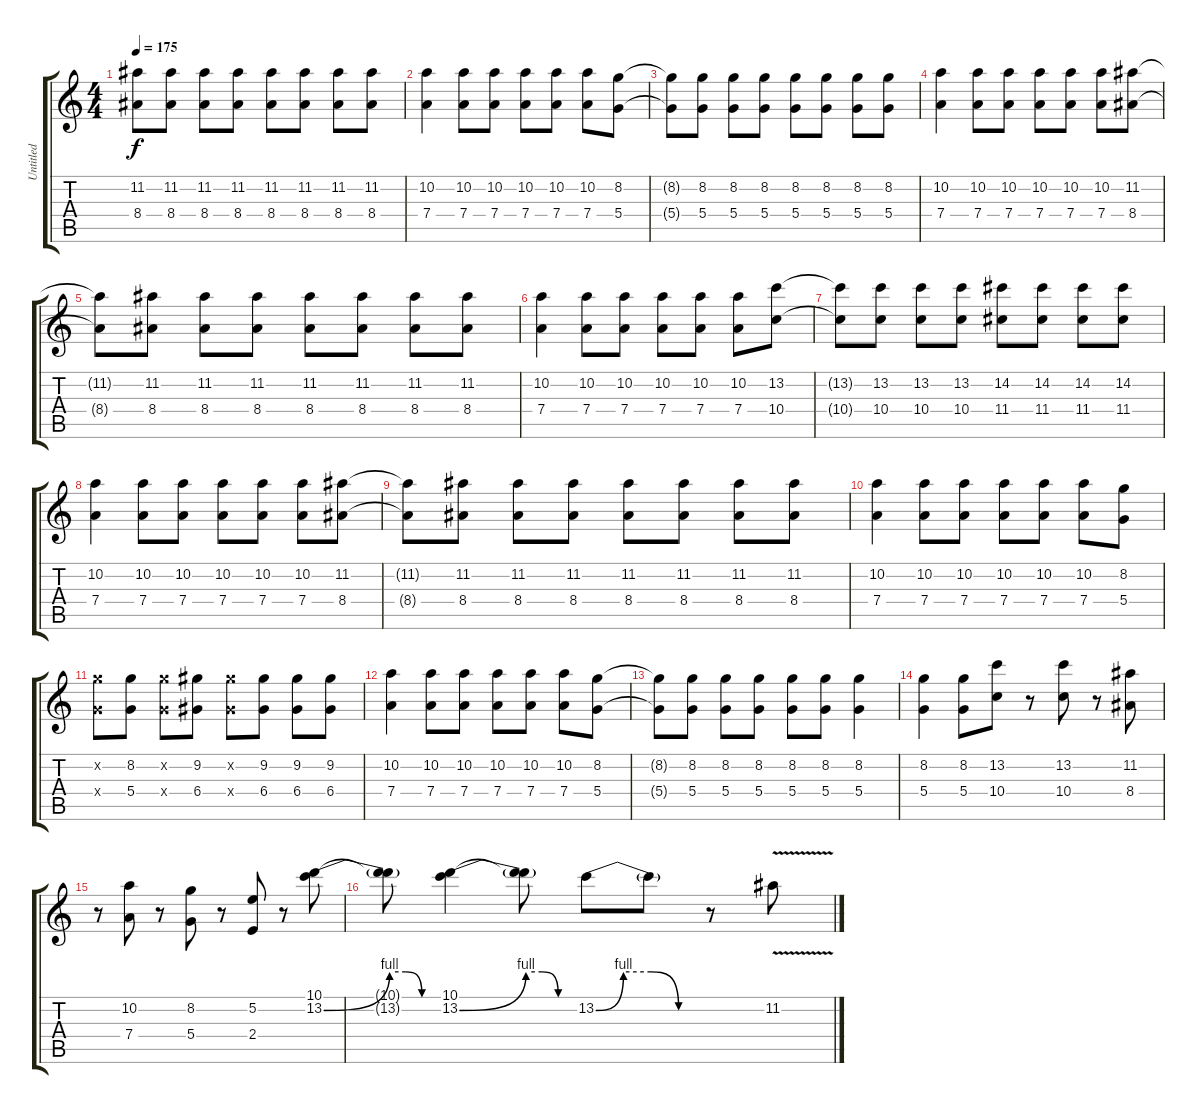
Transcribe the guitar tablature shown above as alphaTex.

\track ("Untitled" "Untitled") {instrument overdrivenguitar}
\staff {score tabs}
\tuning (E4 B3 G3 D3 A2 E2) {hide}
\ts (4 4)
\tempo 175
\clef g2
\ks c
(11.2{t} 8.4{t}).8{dy f} (11.2 8.4).8 (11.2 8.4).8 (11.2 8.4).8 (11.2 8.4).8 (11.2 8.4).8 (11.2 8.4).8 (11.2 8.4).8 |
(10.2 7.4).4 (10.2 7.4).8 (10.2 7.4).8 (10.2 7.4).8 (10.2 7.4).8 (10.2 7.4).8 (8.2 5.4).8 |
(8.2{t} 5.4{t}).8 (8.2 5.4).8 (8.2 5.4).8 (8.2 5.4).8 (8.2 5.4).8 (8.2 5.4).8 (8.2 5.4).8 (8.2 5.4).8 |
(10.2 7.4).4 (10.2 7.4).8 (10.2 7.4).8 (10.2 7.4).8 (10.2 7.4).8 (10.2 7.4).8 (11.2 8.4).8 |
(11.2{t} 8.4{t}).8 (11.2 8.4).8 (11.2 8.4).8 (11.2 8.4).8 (11.2 8.4).8 (11.2 8.4).8 (11.2 8.4).8 (11.2 8.4).8 |
(10.2 7.4).4 (10.2 7.4).8 (10.2 7.4).8 (10.2 7.4).8 (10.2 7.4).8 (10.2 7.4).8 (13.2 10.4).8 |
(13.2{t} 10.4{t}).8 (13.2 10.4).8 (13.2 10.4).8 (13.2 10.4).8 (14.2 11.4).8 (14.2 11.4).8 (14.2 11.4).8 (14.2 11.4).8 |
(10.2 7.4).4 (10.2 7.4).8 (10.2 7.4).8 (10.2 7.4).8 (10.2 7.4).8 (10.2 7.4).8 (11.2 8.4).8 |
(11.2{t} 8.4{t}).8 (11.2 8.4).8 (11.2 8.4).8 (11.2 8.4).8 (11.2 8.4).8 (11.2 8.4).8 (11.2 8.4).8 (11.2 8.4).8 |
(10.2 7.4).4 (10.2 7.4).8 (10.2 7.4).8 (10.2 7.4).8 (10.2 7.4).8 (10.2 7.4).8 (8.2 5.4).8 |
(8.2{x} 5.4{x}).8 (8.2 5.4).8 (8.2{x} 5.4{x}).8 (9.2 6.4).8 (9.2{x} 6.4{x}).8 (9.2 6.4).8 (9.2 6.4).8 (9.2 6.4).8 |
(10.2 7.4).4 (10.2 7.4).8 (10.2 7.4).8 (10.2 7.4).8 (10.2 7.4).8 (10.2 7.4).8 (8.2 5.4).8 |
(8.2{t} 5.4{t}).8 (8.2 5.4).8 (8.2 5.4).8 (8.2 5.4).8 (8.2 5.4).8 (8.2 5.4).8 (8.2 5.4).4 |
(8.2 5.4).4 (8.2 5.4).8 (13.2 10.4).8 r.8 (13.2 10.4).8 r.8 (11.2 8.4).8 |
r.8 (10.2 7.4).8 r.8 (8.2 5.4).8 r.8 (5.2 2.4).8 r.8 (10.1 13.2{be (bend 0 0 60 4)}).8 |
(10.1{t} 13.2{be (custom 0 4 20 4 40 0 60 0) t}).8 (10.1 13.2{be (bend 0 0 60 4)}).4 (10.1{t} 13.2{be (custom 0 4 20 4 40 0 60 0) t}).8 13.2{be (custom 0 0 15 4 30 4 45 0 60 0)}.8 13.2{t}.8 r.8 11.2{v}.8
